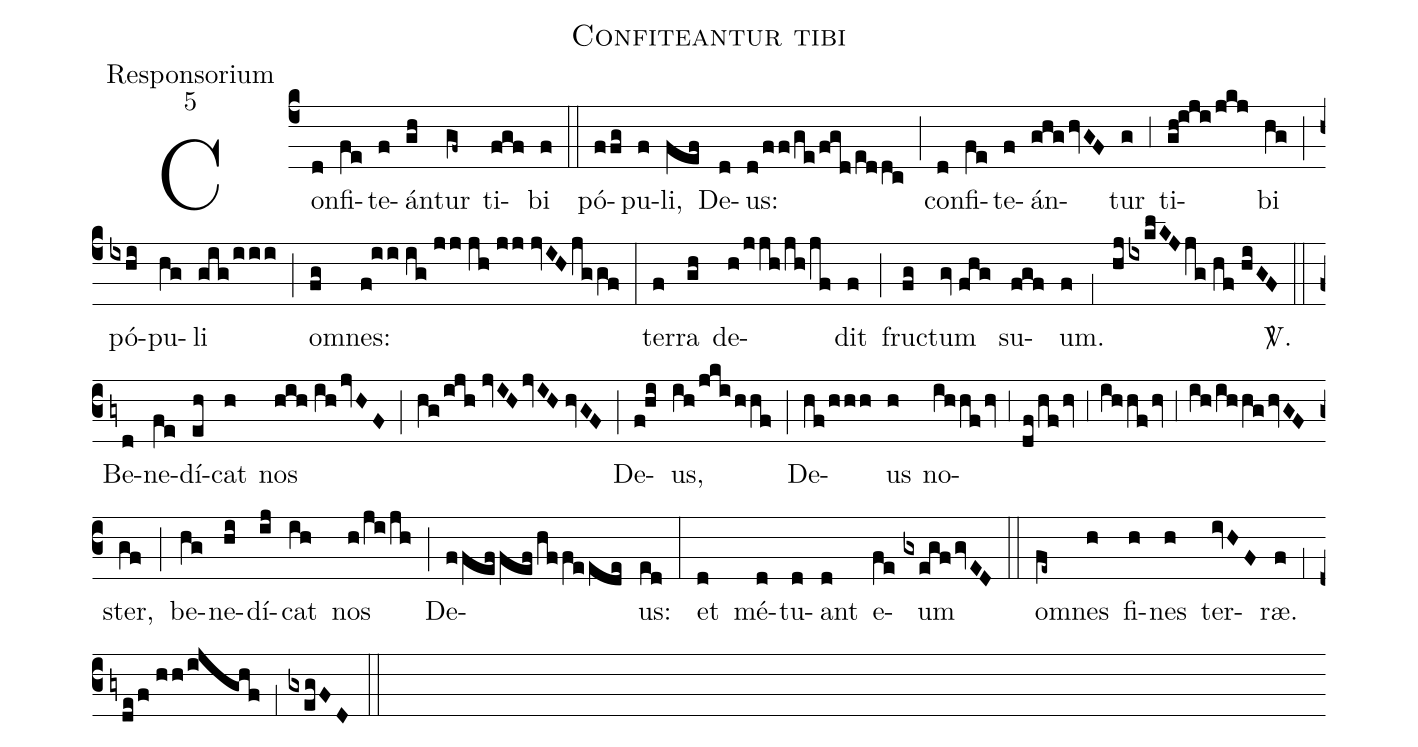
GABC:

name:Confiteantur tibi;
office-part:Responsorium;
mode:5;
%%
(c4) Con(d)fi(fe)te(f)án(gh)tur(gf~) ti(fgf)bi(f) (::)
pó(ffg)pu(f)li,(fef) De(d)us:(d/ff/ge/fgd/eddc) (;) con(d)fi(fe)te(f)án(ghg/hvGF)tur(g) (,3) ti(gh!iji/jkj)bi(hg) (;) pó(ixhi)pu(hg)li(gig/iii) (;) o(fg)mnes:(f!ii//ig//jj//jh//jj//jvIH/jggf) (:)
ter(f)ra(gh) de(h/jjh/jh/jf)dit(f) (;) fru(fg)ctum(gv//fhg) su(fgf)um.(f) (,1) (hj/ixklKJ/jg//hf//hiGF)
<sp>V/</sp>.(z0::c3) Be(gyd)ne(fe)dí(eh)cat(h) nos(hih//ih/jvHF) (;) (hg/ijh//jvIH/jvIH//hvGF) (;) De(f!hi)us,(ih/jki/hhf) (;) De(hf/hhh)us(h) no(ihhf/hv,3df/hf/hv,3ihhf/hv,3ih/ihhg/hvGF)ster,(gf) (;) be(hg)ne(hi)dí(ij)cat(ih) nos(h/ji/jh) (;) De(ffeffef/hffeede)us:(ed) (:)
et(d) mé(d)tu(d)ant(d) e(fe)um(gxegf/gvED) (::)
o(fe~)mnes(h) fi(h)nes(h) ter(ivHF)ræ.(f) (,1) (gyde/f//hh/ijghf) (,1) (gxegFD) (::)
